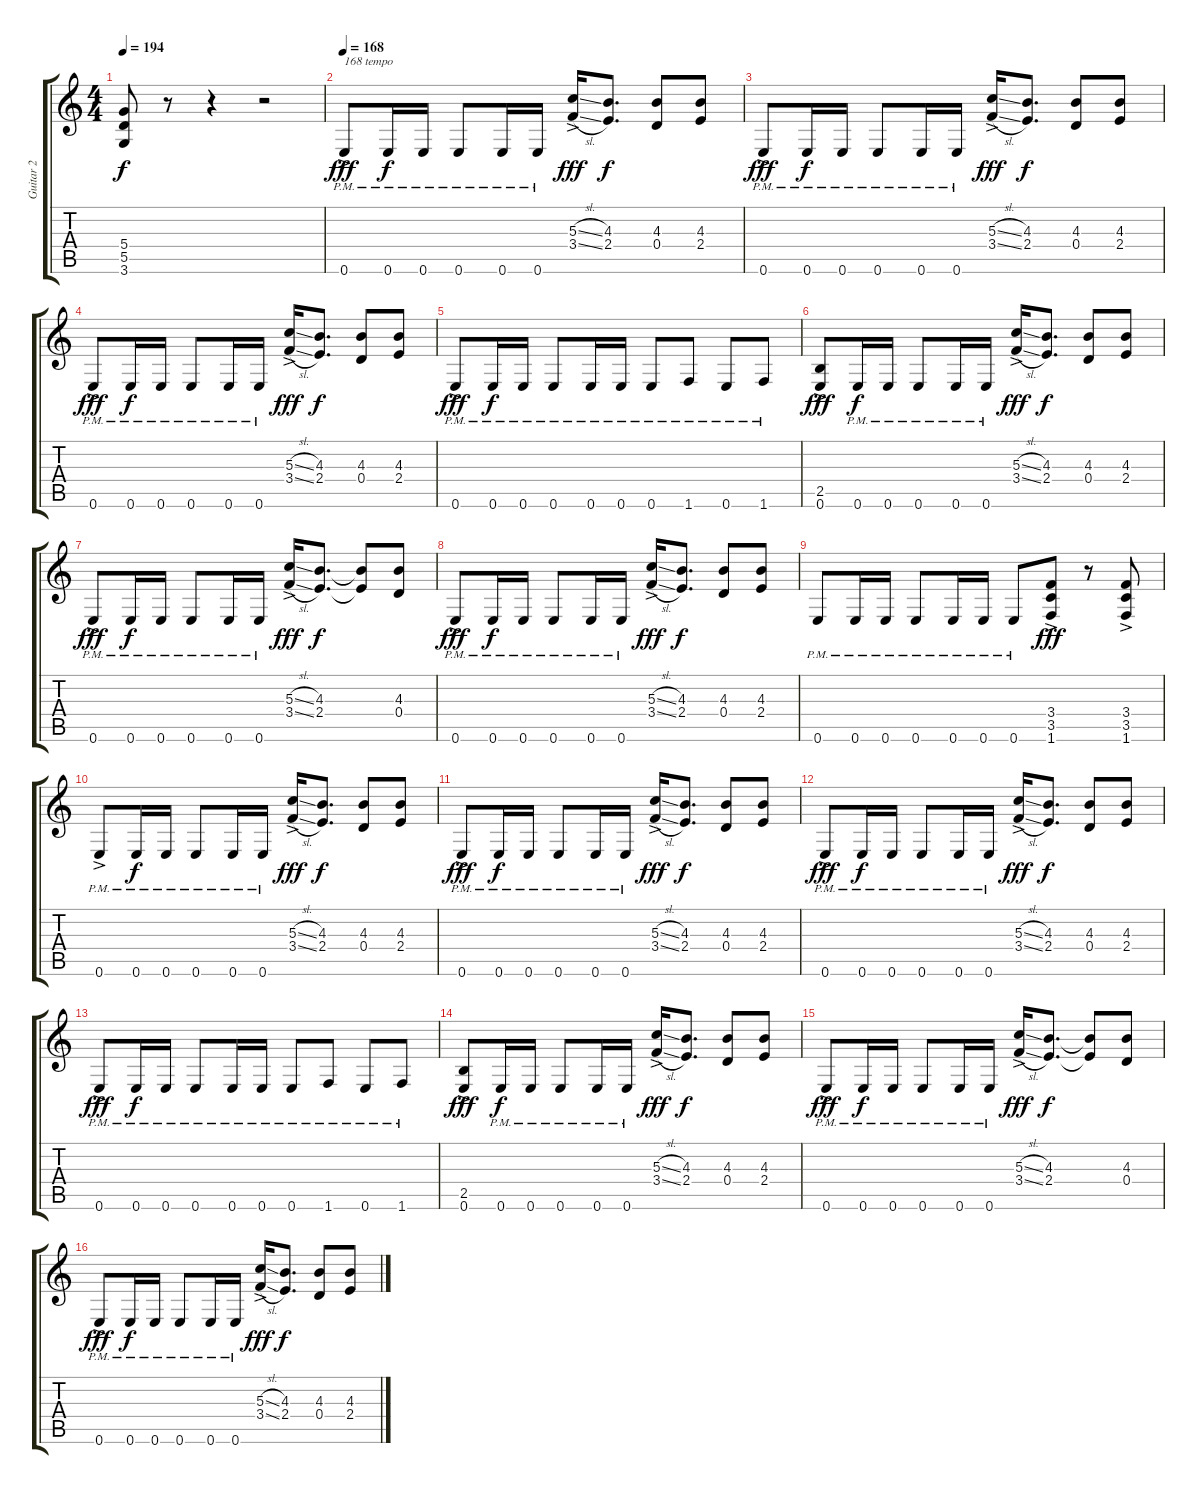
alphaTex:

\track ("Guitar 2" "Guitar 2") {instrument distortionguitar}
\staff {score tabs}
\tuning (E4 B3 G3 D3 A2 E2) {hide}
\ts (4 4)
\tempo 194
\clef g2
\ks c
(5.4 5.5 3.6).8{dy f} r.8 r.4 r.2 |
\tempo 168
0.6{ac pm}.8{txt "168 tempo" dy fff} 0.6{pm}.16{dy f} 0.6{pm}.16 0.6{pm}.8 0.6{pm}.16 0.6{pm}.16 (5.3{sl ac} 3.4{sl ac}).16{dy fff} (4.3 2.4).8{d dy f} (4.3 0.4).8 (4.3 2.4).8 |
0.6{ac pm}.8{dy fff} 0.6{pm}.16{dy f} 0.6{pm}.16 0.6{pm}.8 0.6{pm}.16 0.6{pm}.16 (5.3{sl ac} 3.4{sl ac}).16{dy fff} (4.3 2.4).8{d dy f} (4.3 0.4).8 (4.3 2.4).8 |
0.6{ac pm}.8{dy fff} 0.6{pm}.16{dy f} 0.6{pm}.16 0.6{pm}.8 0.6{pm}.16 0.6{pm}.16 (5.3{sl ac} 3.4{sl ac}).16{dy fff} (4.3 2.4).8{d dy f} (4.3 0.4).8 (4.3 2.4).8 |
0.6{ac pm}.8{dy fff} 0.6{pm}.16{dy f} 0.6{pm}.16 0.6{pm}.8 0.6{pm}.16 0.6{pm}.16 0.6{pm}.8 1.6{pm}.8 0.6{pm}.8 1.6{pm}.8 |
(2.5{ac} 0.6{ac}).8{dy fff} 0.6{pm}.16{dy f} 0.6{pm}.16 0.6{pm}.8 0.6{pm}.16 0.6{pm}.16 (5.3{sl ac} 3.4{sl ac}).16{dy fff} (4.3 2.4).8{d dy f} (4.3 0.4).8 (4.3 2.4).8 |
0.6{ac pm}.8{dy fff} 0.6{pm}.16{dy f} 0.6{pm}.16 0.6{pm}.8 0.6{pm}.16 0.6{pm}.16 (5.3{sl ac} 3.4{sl ac}).16{dy fff} (4.3 2.4).8{d dy f} (4.3{t} 2.4{t}).8 (4.3 0.4).8 |
0.6{ac pm}.8{dy fff} 0.6{pm}.16{dy f} 0.6{pm}.16 0.6{pm}.8 0.6{pm}.16 0.6{pm}.16 (5.3{sl ac} 3.4{sl ac}).16{dy fff} (4.3 2.4).8{d dy f} (4.3 0.4).8 (4.3 2.4).8 |
0.6{pm}.8 0.6{pm}.16 0.6{pm}.16 0.6{pm}.8 0.6{pm}.16 0.6{pm}.16 0.6{pm}.8 (3.4{ac} 3.5{ac} 1.6{ac}).8{dy fff} r.8 (3.4{ac} 3.5{ac} 1.6{ac}).8 |
0.6{ac pm}.8 0.6{pm}.16{dy f} 0.6{pm}.16 0.6{pm}.8 0.6{pm}.16 0.6{pm}.16 (5.3{sl ac} 3.4{sl ac}).16{dy fff} (4.3 2.4).8{d dy f} (4.3 0.4).8 (4.3 2.4).8 |
0.6{ac pm}.8{dy fff} 0.6{pm}.16{dy f} 0.6{pm}.16 0.6{pm}.8 0.6{pm}.16 0.6{pm}.16 (5.3{sl ac} 3.4{sl ac}).16{dy fff} (4.3 2.4).8{d dy f} (4.3 0.4).8 (4.3 2.4).8 |
0.6{ac pm}.8{dy fff} 0.6{pm}.16{dy f} 0.6{pm}.16 0.6{pm}.8 0.6{pm}.16 0.6{pm}.16 (5.3{sl ac} 3.4{sl ac}).16{dy fff} (4.3 2.4).8{d dy f} (4.3 0.4).8 (4.3 2.4).8 |
0.6{ac pm}.8{dy fff} 0.6{pm}.16{dy f} 0.6{pm}.16 0.6{pm}.8 0.6{pm}.16 0.6{pm}.16 0.6{pm}.8 1.6{pm}.8 0.6{pm}.8 1.6{pm}.8 |
(2.5{ac} 0.6{ac}).8{dy fff} 0.6{pm}.16{dy f} 0.6{pm}.16 0.6{pm}.8 0.6{pm}.16 0.6{pm}.16 (5.3{sl ac} 3.4{sl ac}).16{dy fff} (4.3 2.4).8{d dy f} (4.3 0.4).8 (4.3 2.4).8 |
0.6{ac pm}.8{dy fff} 0.6{pm}.16{dy f} 0.6{pm}.16 0.6{pm}.8 0.6{pm}.16 0.6{pm}.16 (5.3{sl ac} 3.4{sl ac}).16{dy fff} (4.3 2.4).8{d dy f} (4.3{t} 2.4{t}).8 (4.3 0.4).8 |
0.6{ac pm}.8{dy fff} 0.6{pm}.16{dy f} 0.6{pm}.16 0.6{pm}.8 0.6{pm}.16 0.6{pm}.16 (5.3{sl ac} 3.4{sl ac}).16{dy fff} (4.3 2.4).8{d dy f} (4.3 0.4).8 (4.3 2.4).8
